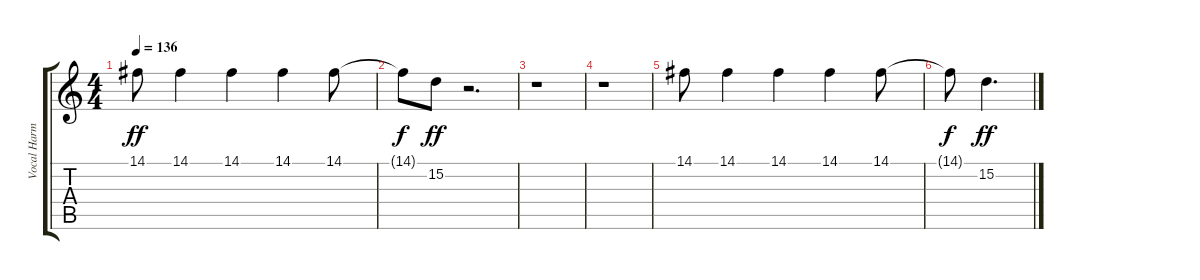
\track ("Vocal Harmony" "Vocal Harm") {instrument choiraahs}
\staff {score tabs}
\tuning (E4 B3 G3 D3 A2 E2) {hide}
\ts (4 4)
\tempo 136
\clef g2
\ks c
14.1.8{dy ff} 14.1.4 14.1.4 14.1.4 14.1.8 |
14.1{t}.8{dy f} 15.2.8{dy ff} r.2{d} |
r.1 |
r.1 |
14.1.8 14.1.4 14.1.4 14.1.4 14.1.8 |
14.1{t}.8{dy f} 15.2.4{d dy ff}
